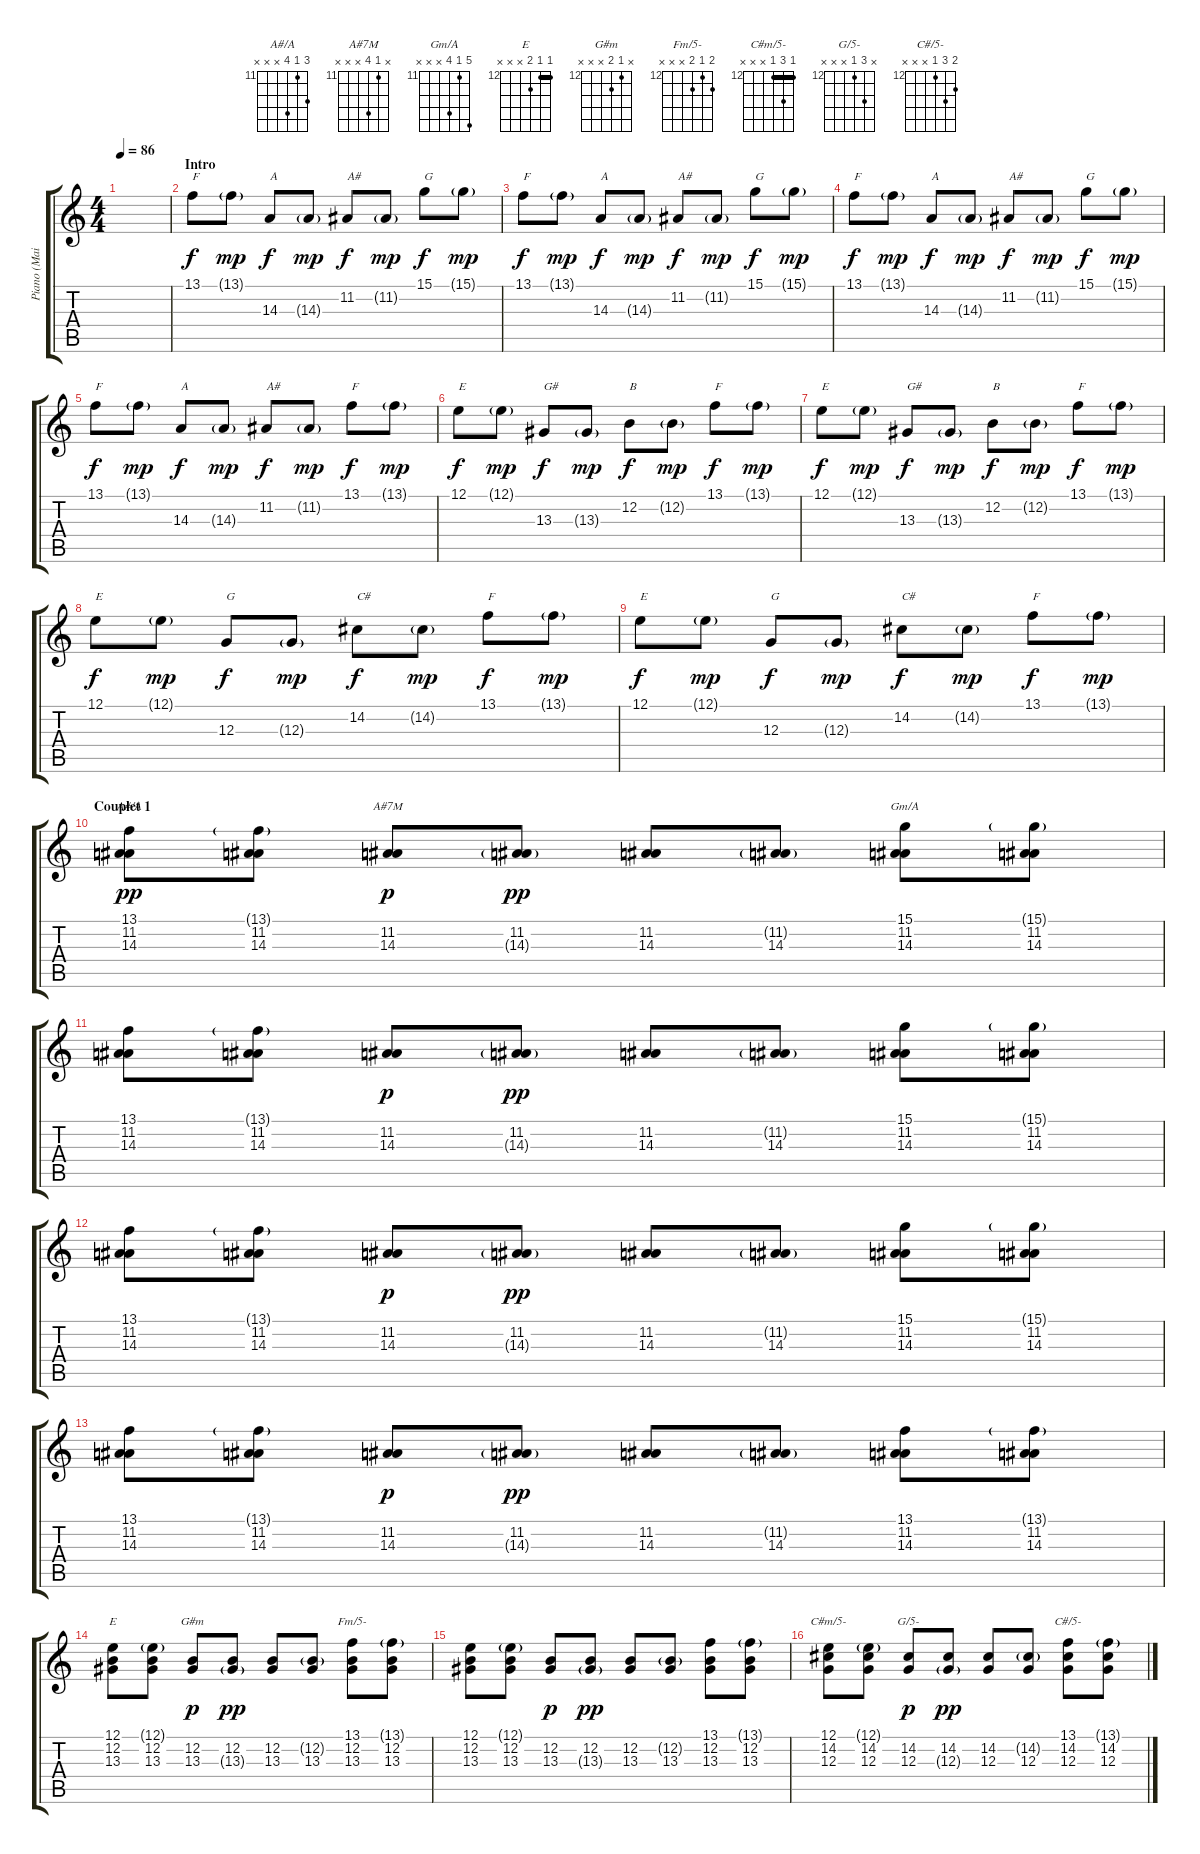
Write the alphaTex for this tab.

\track ("Piano (Main Droite) [Matthew Bellamy]" "Piano (Mai") {instrument brightacousticpiano}
\staff {score tabs}
\tuning (E4 B3 G3 D3 A2 E2) {hide}
\chord ("A#/A" 13 11 14 x x x) {firstfret 11}
\chord ("A#7M" x 11 14 x x x) {firstfret 11}
\chord ("Gm/A" 15 11 14 x x x) {firstfret 11}
\chord ("E" 12 12 13 x x x) {firstfret 12 barre 12}
\chord ("G#m" x 12 13 x x x) {firstfret 12}
\chord ("Fm/5-" 13 12 13 x x x) {firstfret 12}
\chord ("C#m/5-" 12 14 12 x x x) {firstfret 12 barre 12}
\chord ("G/5-" x 14 12 x x x) {firstfret 12}
\chord ("C#/5-" 13 14 12 x x x) {firstfret 12}
\ts (4 4)
\tempo 86
\clef g2
\ks c
|
\section ("" "Intro")
13.1.8{txt "F"} 13.1{g}.8{dy mp} 14.3.8{txt "A" dy f} 14.3{g}.8{dy mp} 11.2.8{txt "A#" dy f} 11.2{g}.8{dy mp} 15.1.8{txt "G" dy f} 15.1{g}.8{dy mp} |
13.1.8{txt "F" dy f} 13.1{g}.8{dy mp} 14.3.8{txt "A" dy f} 14.3{g}.8{dy mp} 11.2.8{txt "A#" dy f} 11.2{g}.8{dy mp} 15.1.8{txt "G" dy f} 15.1{g}.8{dy mp} |
13.1.8{txt "F" dy f} 13.1{g}.8{dy mp} 14.3.8{txt "A" dy f} 14.3{g}.8{dy mp} 11.2.8{txt "A#" dy f} 11.2{g}.8{dy mp} 15.1.8{txt "G" dy f} 15.1{g}.8{dy mp} |
13.1.8{txt "F" dy f} 13.1{g}.8{dy mp} 14.3.8{txt "A" dy f} 14.3{g}.8{dy mp} 11.2.8{txt "A#" dy f} 11.2{g}.8{dy mp} 13.1.8{txt "F" dy f} 13.1{g}.8{dy mp} |
12.1.8{txt "E" dy f} 12.1{g}.8{dy mp} 13.3.8{txt "G#" dy f} 13.3{g}.8{dy mp} 12.2.8{txt "B" dy f} 12.2{g}.8{dy mp} 13.1.8{txt "F" dy f} 13.1{g}.8{dy mp} |
12.1.8{txt "E" dy f} 12.1{g}.8{dy mp} 13.3.8{txt "G#" dy f} 13.3{g}.8{dy mp} 12.2.8{txt "B" dy f} 12.2{g}.8{dy mp} 13.1.8{txt "F" dy f} 13.1{g}.8{dy mp} |
12.1.8{txt "E" dy f} 12.1{g}.8{dy mp} 12.3.8{txt "G" dy f} 12.3{g}.8{dy mp} 14.2.8{txt "C#" dy f} 14.2{g}.8{dy mp} 13.1.8{txt "F" dy f} 13.1{g}.8{dy mp} |
12.1.8{txt "E" dy f} 12.1{g}.8{dy mp} 12.3.8{txt "G" dy f} 12.3{g}.8{dy mp} 14.2.8{txt "C#" dy f} 14.2{g}.8{dy mp} 13.1.8{txt "F" dy f} 13.1{g}.8{dy mp} |
\section ("" "Couplet 1")
(13.1 11.2 14.3).8{ch "A#/A" dy pp} (13.1{g} 11.2 14.3).8 (11.2 14.3).8{ch "A#7M" dy p} (11.2 14.3{g}).8{dy pp} (11.2 14.3).8 (11.2{g} 14.3).8 (15.1 11.2 14.3).8{ch "Gm/A"} (15.1{g} 11.2 14.3).8 |
(13.1 11.2 14.3).8 (13.1{g} 11.2 14.3).8 (11.2 14.3).8{dy p} (11.2 14.3{g}).8{dy pp} (11.2 14.3).8 (11.2{g} 14.3).8 (15.1 11.2 14.3).8 (15.1{g} 11.2 14.3).8 |
(13.1 11.2 14.3).8 (13.1{g} 11.2 14.3).8 (11.2 14.3).8{dy p} (11.2 14.3{g}).8{dy pp} (11.2 14.3).8 (11.2{g} 14.3).8 (15.1 11.2 14.3).8 (15.1{g} 11.2 14.3).8 |
(13.1 11.2 14.3).8 (13.1{g} 11.2 14.3).8 (11.2 14.3).8{dy p} (11.2 14.3{g}).8{dy pp} (11.2 14.3).8 (11.2{g} 14.3).8 (13.1 11.2 14.3).8 (13.1{g} 11.2 14.3).8 |
(12.1 12.2 13.3).8{ch "E"} (12.1{g} 12.2 13.3).8 (12.2 13.3).8{ch "G#m" dy p} (12.2 13.3{g}).8{dy pp} (12.2 13.3).8 (12.2{g} 13.3).8 (13.1 12.2 13.3).8{ch "Fm/5-"} (13.1{g} 12.2 13.3).8 |
(12.1 12.2 13.3).8 (12.1{g} 12.2 13.3).8 (12.2 13.3).8{dy p} (12.2 13.3{g}).8{dy pp} (12.2 13.3).8 (12.2{g} 13.3).8 (13.1 12.2 13.3).8 (13.1{g} 12.2 13.3).8 |
(12.1 14.2 12.3).8{ch "C#m/5-"} (12.1{g} 14.2 12.3).8 (14.2 12.3).8{ch "G/5-" dy p} (14.2 12.3{g}).8{dy pp} (14.2 12.3).8 (14.2{g} 12.3).8 (13.1 14.2 12.3).8{ch "C#/5-"} (13.1{g} 14.2 12.3).8
